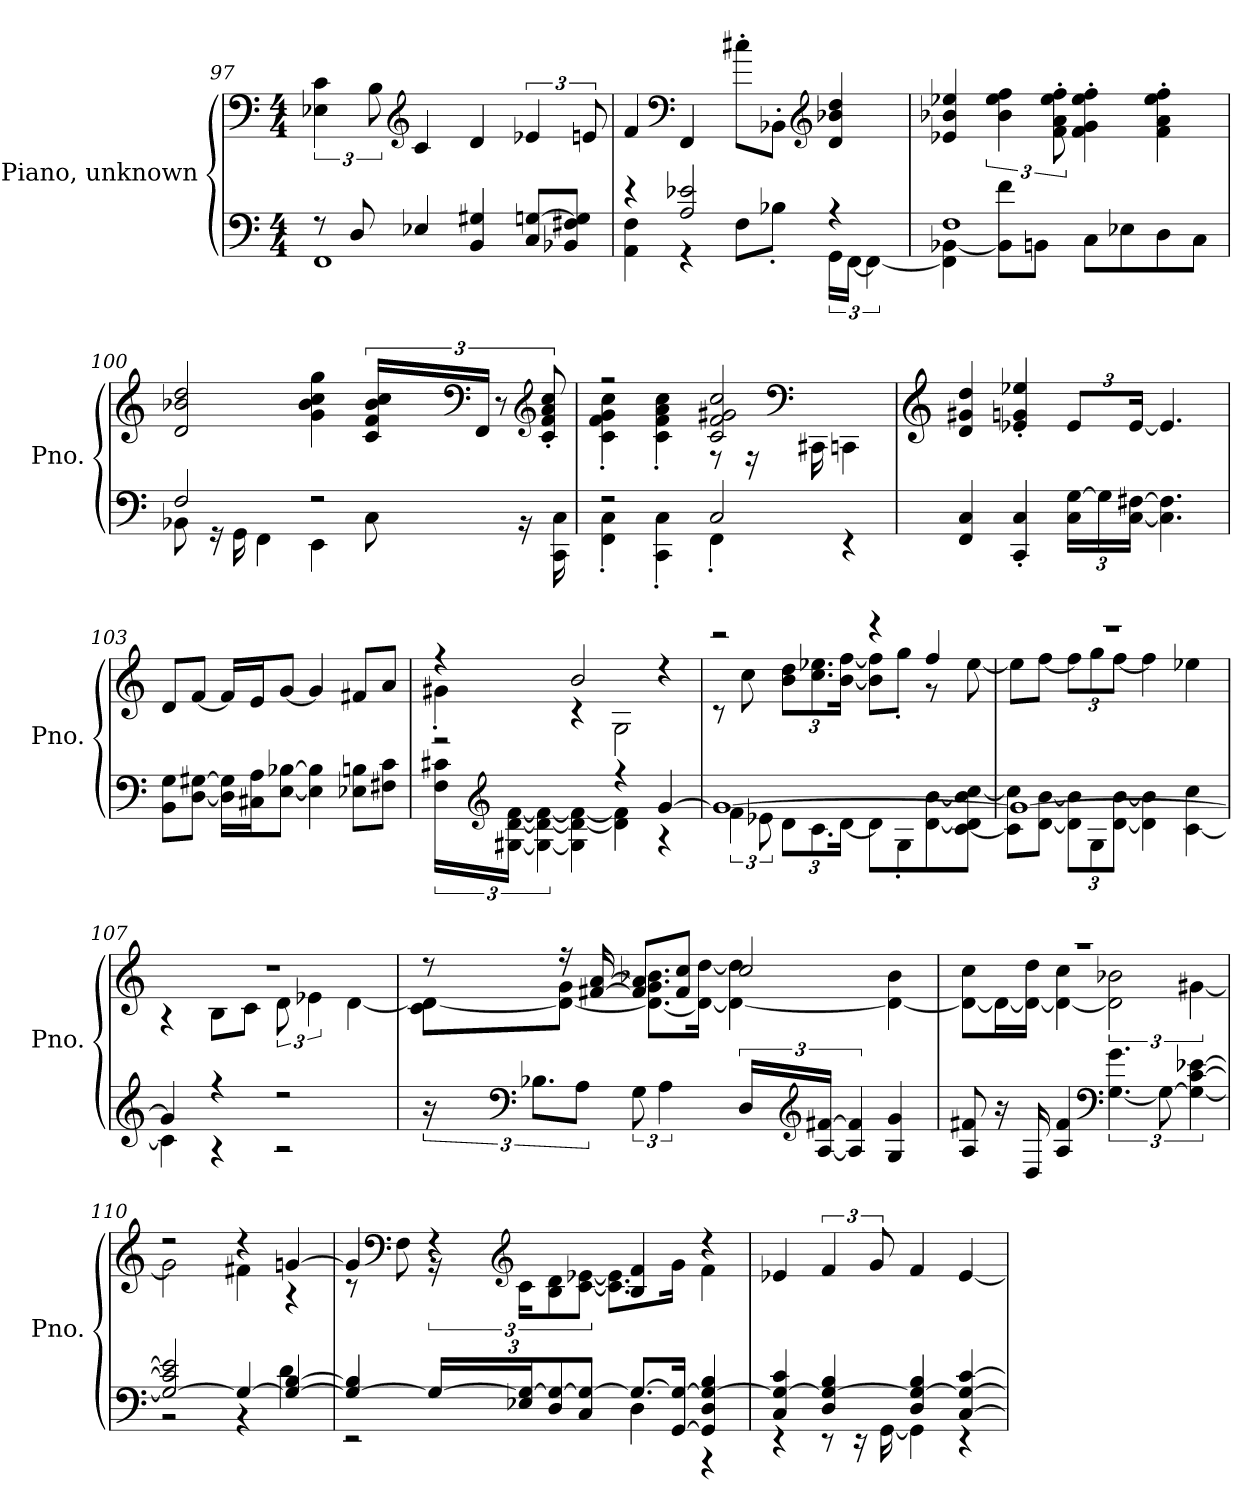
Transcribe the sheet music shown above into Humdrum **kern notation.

**kern	**kern
*part1	*part1
*staff2	*staff1
*I"Piano, unknown	*
*I'Pno.	*
!!LO:LB:g=z
*clefF4	*clefF4
*k[]	*k[]
*M4/4	*M4/4
=97	=97
*^	*
8r	1FF	6E-X\ 6c\
8D/	.	.
.	.	12B\
*	*	*clefG2
4E-X/	.	4c/
4BB/ 4G#X/	.	4d/
8C/ [8Gn/L	.	6e-X/
8BB-X/ 8F#X/ 8G/]J	.	.
.	.	12en/
=98	=98	=98
4r	4AA\ 4F\	4f/
*	*	*clefF4
2A/ 2e-X/	4r	4FF/
.	8F\L	8cc#X'\L
.	8B-X'\J	8BB-X'\J
*	*	*clefG2
4r	24GG\LL	4d/ 4b-X/ 4dd/
.	[24FF\JJ	.
.	6FF\_	.
=99	=99	=99
1F	4FF\] [4BB-X\	4e-X/ 4b-X/ 4ee-X/
.	8BB-\] 8f\L	6b-\ 6ee-\ 6ff\
.	8BBn\J	.
.	.	12f\' 12a\' 12ee-\' 12ff\'
.	8C\L	4f\' 4g\' 4ee-\' 4ff\'
.	8E-X\	.
.	8D\	4f\' 4a\' 4ee-\' 4ff\'
.	8C\J	.
!!LO:LB:g=z
=100	=100	=100
2F/	8BB-X\	2d/ 2b-X/ 2dd/
.	16r	.
.	16GG\	.
.	4FF\	.
2r	4EE\	4g\ 4b-\ 4cc\ 4gg\
.	8C\	24c/ 24f/ 24b-/ 24cc/LL
*	*	*clefF4
.	.	24FF/JJ
.	.	12r
.	16r	.
*	*	*clefG2
.	.	12c/' 12f/' 12a/' 12cc/'
.	16CC\ 16C\	.
=101	=101	=101
*	*	*^
2r	4FF\' 4C\'	2r	4c\' 4f\' 4g\' 4cc\'
.	4CC\' 4C\'	.	4c\' 4f\' 4a\' 4cc\'
2C/	4FF'\	2c/ 2f/ 2g#X/ 2cc/	8r
.	.	.	16r
*	*	*clefF4	*
.	.	.	16CC#X\
.	4r	.	4CCn\
*v	*v	*	*
*	*v	*v
=102	=102
*	*clefG2
4FF/ 4C/	4d/ 4g#X/ 4dd/
4CC/' 4C/'	4e-X/' 4gn/' 4ee-X/'
*Xbrackettup	*Xbrackettup
24C\ [24G\LL	12e-/L
24G\]	.
[24C\ [24F#X\JJ	[24e-/Jk
4.C\] 4.F#\]	4.e-/]
!!LO:LB:g=z
=103	=103
8BB\ 8G\L	8d/L
[8D\ [8G#X\J	[8f/J
16D\] 16G#\]LL	16f/LL]
16C#X\ 16A\J	16e/J
[8E\ [8B-X\J	[8g/J
4E\] 4B-\]	4g/]
8E-X\ 8Bn\L	8f#X/L
8F#X\ 8c\J	8a/J
=104	=104
*^	*
*	*brackettup	*
*	*	*^
2r	24F\ 24c#X\LL	4r	4g#X'\
*clefG2	*	*	*
.	[24G#X\ [24d\ [24f\JJ	.	.
.	6G#\_ 6d\_ 6f\_	.	.
.	4G#\] 4d\_ 4f\_	2b/	4r
4r	4d\] 4f\]	.	2G\
[4g/	4r	4r	.
=105	=105	=105	=105
1g_	6f\	2r	8r
.	.	.	8cc\
.	12e-X\	.	.
*	*Xbrackettup	*	*
.	12d\L	.	12b\ 12dd\L
.	12.c\	.	12.cc\ 12.ee-X\
.	[24d\Jk	.	[24b\ [24ff\Jk
.	8d\L]	4r	8b\] 8ff\]L
.	8G'\	.	8gg'\J
.	[8d\ [8b\	4ff/	8r
.	[8c\ 8d\] 8b\] [8cc\J	.	[8ee-\
!!LO:LB:g=z	!!
=106	=106	=106	=106
1g_	8c\] 8cc\]L	1r	8ee-\L]
.	[8d\ [8b\J	.	[8ff\J
.	12d\] 12b\]L	.	12ff\L]
.	12G\	.	12gg\
.	[12d\ [12b\J	.	[12ff\J
.	4d\] 4b\]	.	4ff\]
.	[4c\ 4cc\	.	4ee-X\
=107	=107	=107	=107
4g/]	4c\]	1r	4r
4r	4r	.	8B\L
.	.	.	8c\J
*	*	*	*brackettup
2r	2r	.	12d\
.	.	.	6e-X\
.	.	.	[4d\
*v	*v	*	*
=108	=108	=108
*brackettup	*	*
24r	8r	8c\ 8d\_L
*clefF4	*	*
12.B-X\L	.	.
.	16r	8d\_ 8g\J
12A\J	.	.
.	[16f#X/ [16a/	.
12G\	8f#/] 8a/]L	8.d\_ 8.g\ 8.b-X\L
6A\	.	.
.	8f#/ 8cc/J	.
.	.	16d\_ [16dd\Jk
24D/LL	2cc/	4d\_ 4dd\]
*clefG2	*	*
[24A/ [24f#X/JJ	.	.
6A/] 6f#/]	.	.
4G/ 4g/	.	4d\_ 4b-\
!!LO:PB:g=z	!!
=109	=109	=109
8A/ 8f#X/	1r	8d\_ 8cc\L
16r	.	16d\L_
16D/	.	16d\_ 16dd\JJ
4A/ 4f#/	.	4d\_ 4cc\
*clefF4	*	*
[6.G\ 6.g\	.	3d\] 3b-X\
12G\_	.	.
6G\_ [6c\ [6e-X\	.	[6g#X\
=110	=110	=110
*^	*	*
2G/_ 2c/] 2e-/]	2r	2r	2g#\]
4G/_	4r	4r	4f#X\
4G/_ [4B/	4d\	[4gn/	4r
=111	=111	=111	=111
4G/_ 4B/]	2r	4g/]	8r
*	*	*clefF4	*
.	.	.	8F\
*Xbrackettup	*	*	*
24G/LL_	.	4r	24r
*	*	*clefG2	*
24E-X/ 24G/_J	.	.	24c\KL
12D/ 12G/_	.	.	12B\ 12d\
12C/ 12G/_J	.	.	[12c\ [12e-X\J
8.G/L_	4D\	4B/ 4f/	8.c\] 8.e-\]L
[16GG/ 16G/_Jk	.	.	16g\Jk
4GG/] 4D/ 4G/_ 4B/	4r	4r	4f\
*	*	*v	*v
!!LO:LB:g=z
=112	=112	=112
4C/ 4G/_ 4c/	4r	4e-X/
4D/ 4G/_ 4B/	8r	6f/
.	16r	.
.	.	12g/
.	[16GG\	.
4D/ 4G/_ 4B/	4GG\]	4f/
[4C/ 4G/_ [4c/	4r	[4e-/
*v	*v	*
=	=
*-	*-
